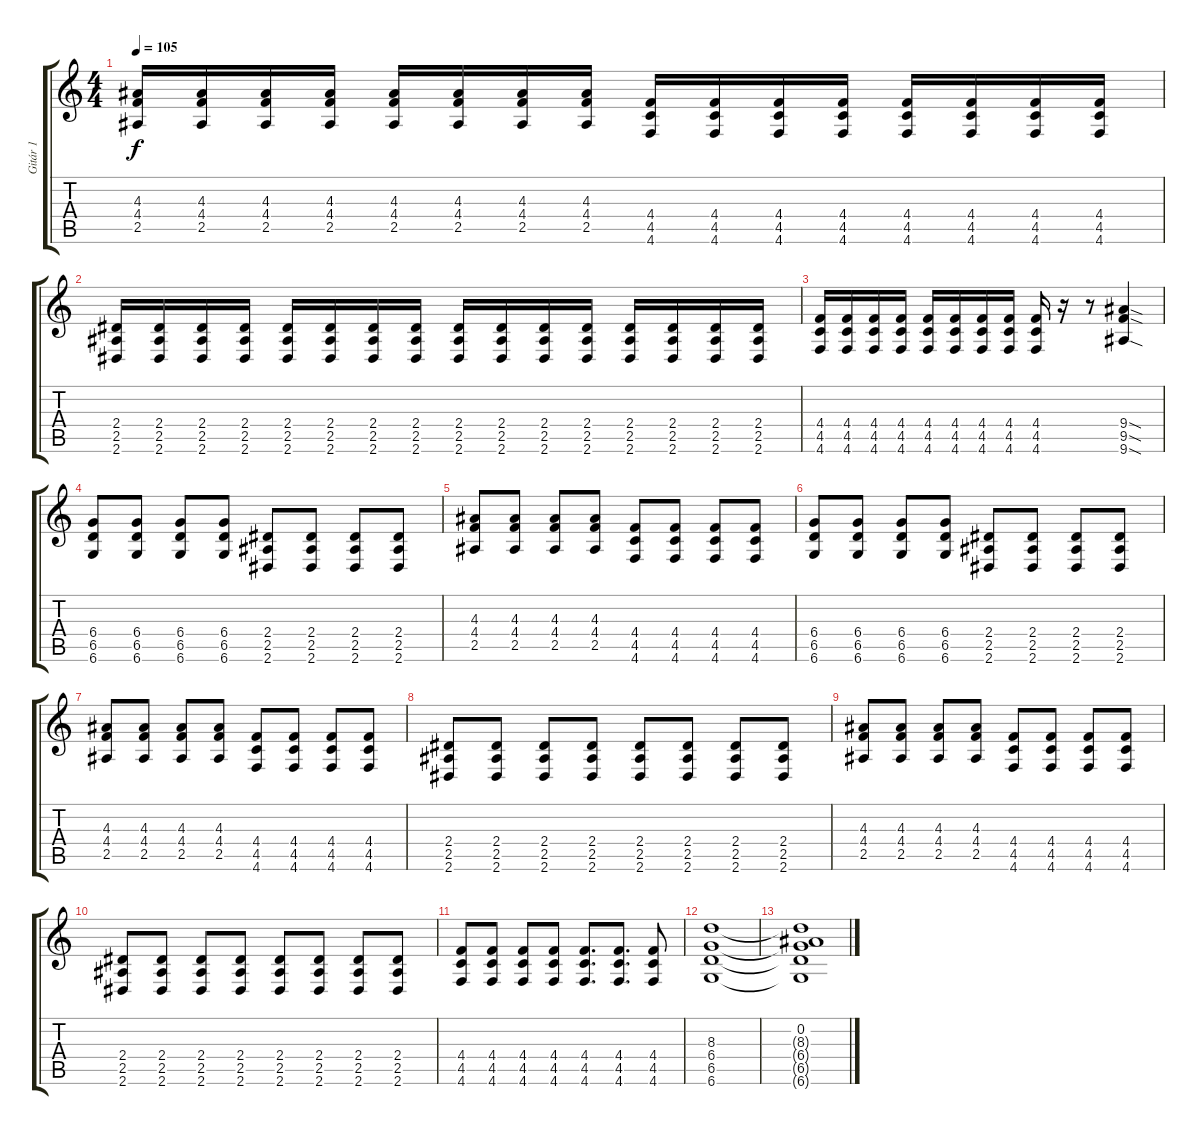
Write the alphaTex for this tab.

\track ("Gitár 1" "Gitár 1") {instrument distortionguitar}
\staff {score tabs}
\tuning (Eb4 Bb3 Gb3 Db3 Ab2 Db2) {hide}
\ts (4 4)
\tempo 105
\clef g2
\ks c
(4.3 4.4 2.5).16{dy f} (4.3 4.4 2.5).16 (4.3 4.4 2.5).16 (4.3 4.4 2.5).16 (4.3 4.4 2.5).16 (4.3 4.4 2.5).16 (4.3 4.4 2.5).16 (4.3 4.4 2.5).16 (4.4 4.5 4.6).16 (4.4 4.5 4.6).16 (4.4 4.5 4.6).16 (4.4 4.5 4.6).16 (4.4 4.5 4.6).16 (4.4 4.5 4.6).16 (4.4 4.5 4.6).16 (4.4 4.5 4.6).16 |
(2.4 2.5 2.6).16 (2.4 2.5 2.6).16 (2.4 2.5 2.6).16 (2.4 2.5 2.6).16 (2.4 2.5 2.6).16 (2.4 2.5 2.6).16 (2.4 2.5 2.6).16 (2.4 2.5 2.6).16 (2.4 2.5 2.6).16 (2.4 2.5 2.6).16 (2.4 2.5 2.6).16 (2.4 2.5 2.6).16 (2.4 2.5 2.6).16 (2.4 2.5 2.6).16 (2.4 2.5 2.6).16 (2.4 2.5 2.6).16 |
(4.4 4.5 4.6).16 (4.4 4.5 4.6).16 (4.4 4.5 4.6).16 (4.4 4.5 4.6).16 (4.4 4.5 4.6).16 (4.4 4.5 4.6).16 (4.4 4.5 4.6).16 (4.4 4.5 4.6).16 (4.4 4.5 4.6).16 r.16 r.8 (9.4{sod} 9.5{sod} 9.6{sod}).4 |
(6.4 6.5 6.6).8 (6.4 6.5 6.6).8 (6.4 6.5 6.6).8 (6.4 6.5 6.6).8 (2.4 2.5 2.6).8 (2.4 2.5 2.6).8 (2.4 2.5 2.6).8 (2.4 2.5 2.6).8 |
(4.3 4.4 2.5).8 (4.3 4.4 2.5).8 (4.3 4.4 2.5).8 (4.3 4.4 2.5).8 (4.4 4.5 4.6).8 (4.4 4.5 4.6).8 (4.4 4.5 4.6).8 (4.4 4.5 4.6).8 |
(6.4 6.5 6.6).8 (6.4 6.5 6.6).8 (6.4 6.5 6.6).8 (6.4 6.5 6.6).8 (2.4 2.5 2.6).8 (2.4 2.5 2.6).8 (2.4 2.5 2.6).8 (2.4 2.5 2.6).8 |
(4.3 4.4 2.5).8 (4.3 4.4 2.5).8 (4.3 4.4 2.5).8 (4.3 4.4 2.5).8 (4.4 4.5 4.6).8 (4.4 4.5 4.6).8 (4.4 4.5 4.6).8 (4.4 4.5 4.6).8 |
(2.4 2.5 2.6).8 (2.4 2.5 2.6).8 (2.4 2.5 2.6).8 (2.4 2.5 2.6).8 (2.4 2.5 2.6).8 (2.4 2.5 2.6).8 (2.4 2.5 2.6).8 (2.4 2.5 2.6).8 |
(4.3 4.4 2.5).8 (4.3 4.4 2.5).8 (4.3 4.4 2.5).8 (4.3 4.4 2.5).8 (4.4 4.5 4.6).8 (4.4 4.5 4.6).8 (4.4 4.5 4.6).8 (4.4 4.5 4.6).8 |
(2.4 2.5 2.6).8 (2.4 2.5 2.6).8 (2.4 2.5 2.6).8 (2.4 2.5 2.6).8 (2.4 2.5 2.6).8 (2.4 2.5 2.6).8 (2.4 2.5 2.6).8 (2.4 2.5 2.6).8 |
(4.4 4.5 4.6).8 (4.4 4.5 4.6).8 (4.4 4.5 4.6).8 (4.4 4.5 4.6).8 (4.4 4.5 4.6).8{d} (4.4 4.5 4.6).8{d} (4.4 4.5 4.6).8 |
(8.3 6.4 6.5 6.6).1 |
(0.2 8.3{t} 6.4{t} 6.5{t} 6.6{t}).1
